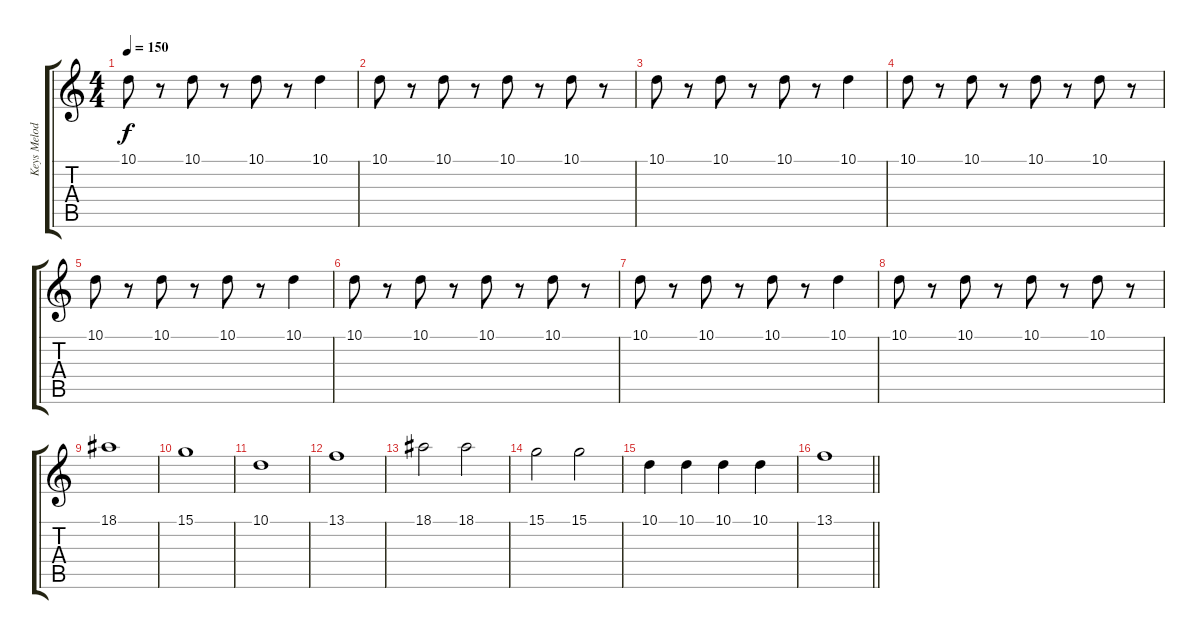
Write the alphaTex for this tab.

\track ("Keys Melody" "Keys Melod") {instrument lead2sawtooth}
\staff {score tabs}
\tuning (E4 B3 G3 D3 A2 D2) {hide}
\ts (4 4)
\tempo 150
\clef g2
\ks c
10.1.8{dy f} r.8 10.1.8 r.8 10.1.8 r.8 10.1.4 |
10.1.8 r.8 10.1.8 r.8 10.1.8 r.8 10.1.8 r.8 |
10.1.8 r.8 10.1.8 r.8 10.1.8 r.8 10.1.4 |
10.1.8 r.8 10.1.8 r.8 10.1.8 r.8 10.1.8 r.8 |
10.1.8 r.8 10.1.8 r.8 10.1.8 r.8 10.1.4 |
10.1.8 r.8 10.1.8 r.8 10.1.8 r.8 10.1.8 r.8 |
10.1.8 r.8 10.1.8 r.8 10.1.8 r.8 10.1.4 |
10.1.8 r.8 10.1.8 r.8 10.1.8 r.8 10.1.8 r.8 |
18.1.1 |
15.1.1 |
10.1.1 |
13.1.1 |
18.1.2 18.1.2 |
15.1.2 15.1.2 |
10.1.4 10.1.4 10.1.4 10.1.4 |
\barLineRight lightlight
13.1.1
